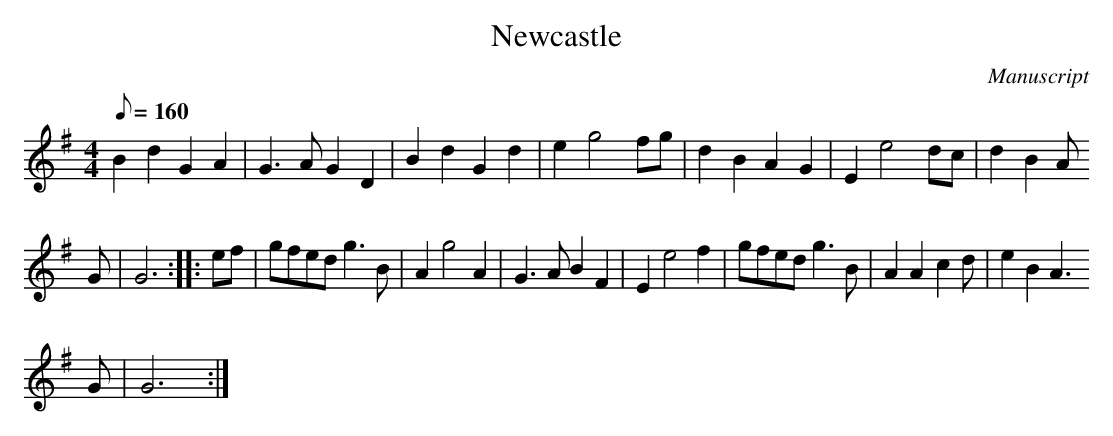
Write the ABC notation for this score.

X:1
T: Newcastle
M:4/4
L:1/8
Q:160
O:Manuscript
K:G
B2 d2 G2 A2|G3 A G2 D2|B2 d2 G2 d2|e2 g4 fg|d2 B2 A2 G2|E2 e4 dc|d2 B2 A
2 G|G6::\
ef|gfed g3 B|A2 g4 A2|G3 A B2 F2|E2 e4 f2|gfed g3 B|A2 A2 c2 d|e2 B2 A3
G| G6:|
